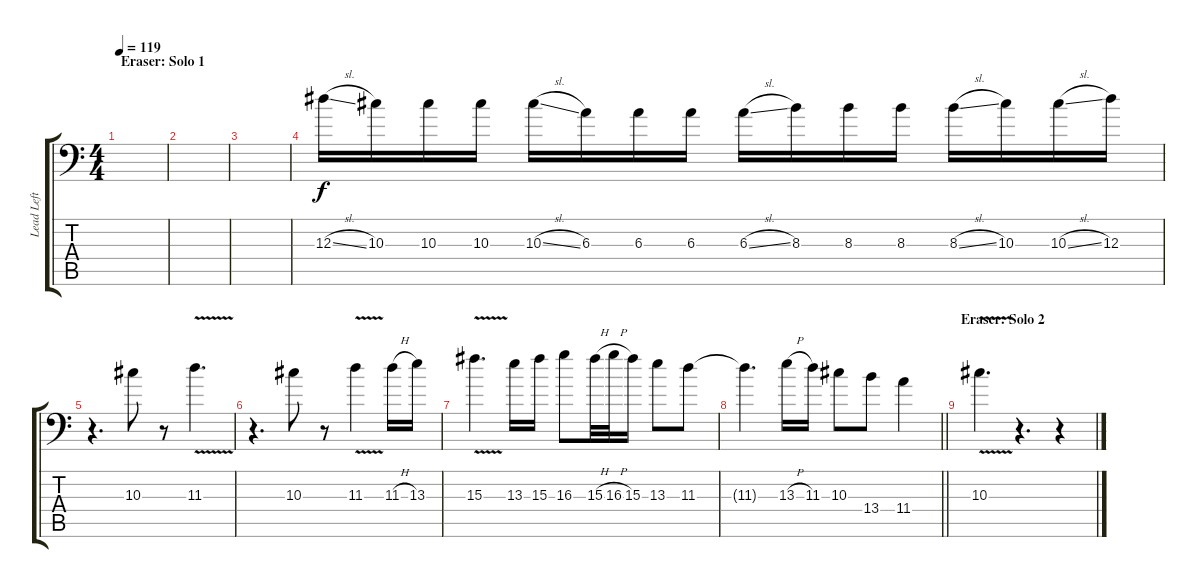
\track ("Lead Left 2" "Lead Left ") {instrument distortionguitar}
\staff {score tabs}
\tuning (C4 G3 Eb3 Bb2 F2 Bb1) {hide}
\ts (4 4)
\section ("" "Eraser: Solo 1")
\tempo 119
\clef f4
\ks c
|
|
|
12.3{sl}.16 10.3.16 10.3.16 10.3.16 10.3{sl}.16 6.3.16 6.3.16 6.3.16 6.3{sl}.16 8.3.16 8.3.16 8.3.16 8.3{sl}.16 10.3.16 10.3{sl}.16 12.3.16 |
r.4{d} 10.3.8 r.8 11.3{v}.4{d} |
r.4{d} 10.3.8 r.8 11.3{v}.4 11.3{h}.16 13.3.16 |
15.3{v}.4{d} 13.3.16 15.3.16 16.3.8 15.3{h}.32 16.3{h}.32 15.3.16 13.3.8 11.3.8 |
\barLineRight lightlight
11.3{t}.4{d} 13.3{h}.16 11.3.16 10.3.8 13.4.8 11.4.4 |
\section ("" "Eraser: Solo 2")
10.3{v}.4{d} r.4{d} r.4
